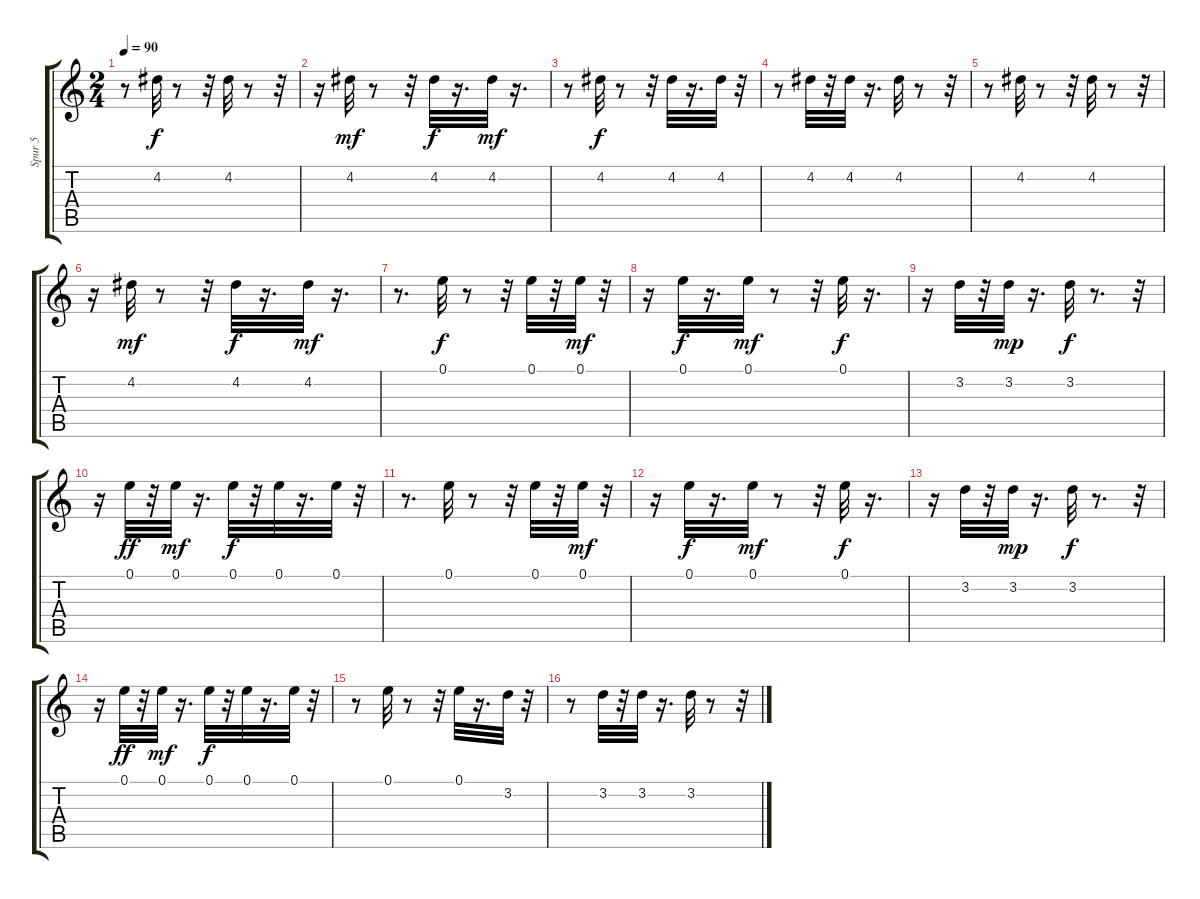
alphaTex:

\track ("Spur 5" "Spur 5") {instrument electricguitarmuted}
\staff {score tabs}
\tuning (E4 B3 G3 D3 A2 E2) {hide}
\ts (2 4)
\tempo 90
\clef g2
\ks c
r.8{dy f} 4.2.32 r.8 r.32 4.2.32 r.8 r.32 |
r.16 4.2.32{dy mf} r.8 r.32 4.2.32{dy f} r.16{d} 4.2.32{dy mf} r.16{d} |
r.8 4.2.32{dy f} r.8 r.32 4.2.32 r.16{d} 4.2.32 r.32 |
r.8 4.2.32 r.32 4.2.32 r.16{d} 4.2.32 r.8 r.32 |
r.8 4.2.32 r.8 r.32 4.2.32 r.8 r.32 |
r.16 4.2.32{dy mf} r.8 r.32 4.2.32{dy f} r.16{d} 4.2.32{dy mf} r.16{d} |
r.8{d} 0.1.32{dy f} r.8 r.32 0.1.32 r.32 0.1.32{dy mf} r.32 |
r.16 0.1.32{dy f} r.16{d} 0.1.32{dy mf} r.8 r.32 0.1.32{dy f} r.16{d} |
r.16 3.2.32 r.32 3.2.32{dy mp} r.16{d} 3.2.32{dy f} r.8{d} r.32 |
r.16 0.1.32{dy ff} r.32 0.1.32{dy mf} r.16{d} 0.1.32{dy f} r.32 0.1.32 r.16{d} 0.1.32 r.32 |
r.8{d} 0.1.32 r.8 r.32 0.1.32 r.32 0.1.32{dy mf} r.32 |
r.16 0.1.32{dy f} r.16{d} 0.1.32{dy mf} r.8 r.32 0.1.32{dy f} r.16{d} |
r.16 3.2.32 r.32 3.2.32{dy mp} r.16{d} 3.2.32{dy f} r.8{d} r.32 |
r.16 0.1.32{dy ff} r.32 0.1.32{dy mf} r.16{d} 0.1.32{dy f} r.32 0.1.32 r.16{d} 0.1.32 r.32 |
r.8 0.1.32 r.8 r.32 0.1.32 r.16{d} 3.2.32 r.32 |
r.8 3.2.32 r.32 3.2.32 r.16{d} 3.2.32 r.8 r.32
